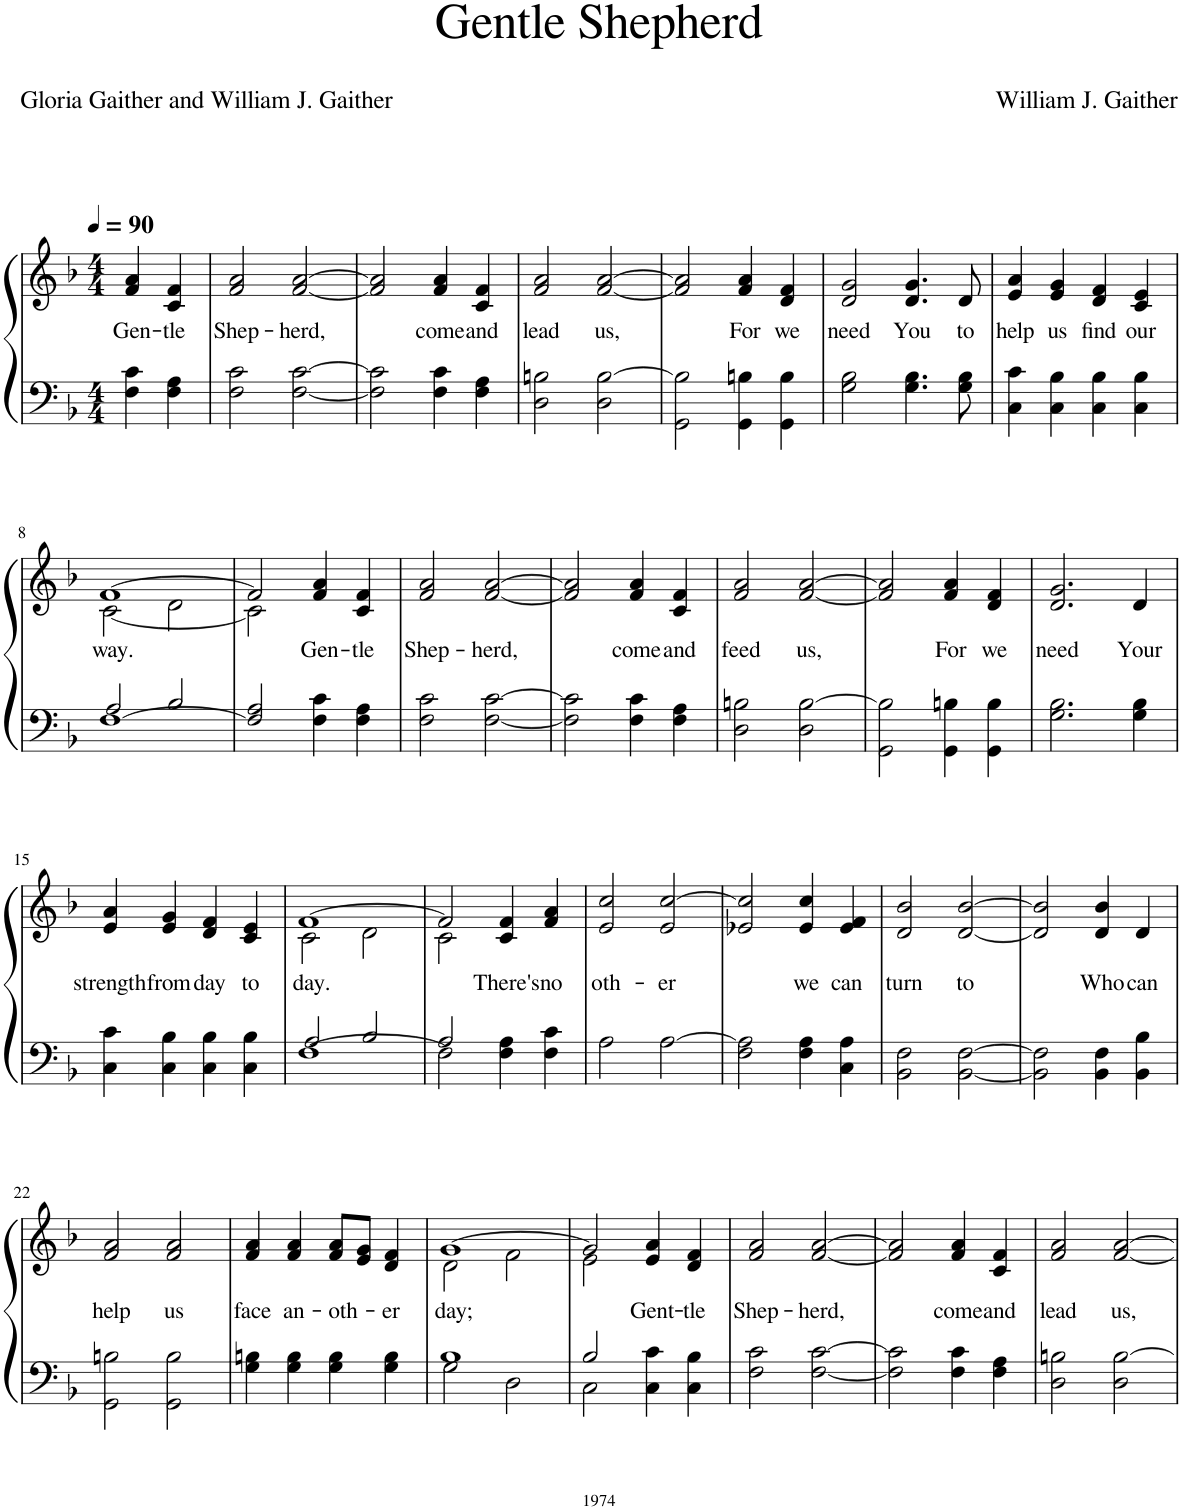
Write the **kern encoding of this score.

**kern	**kern	**text
*part1	*part1	*part1
*staff2	*staff1	*staff1
*I"Piano	*	*
*I'Pno.	*	*
*clefF4	*clefG2	*
*k[b-]	*k[b-]	*
*M4/4	*M4/4	*
*MM90	*MM90	*
=1	=1	=1
!	!	!LO:LY:b
4F\ 4c\	4f/ 4a/	Gen-
!	!	!LO:LY:b
4F\ 4A\	4c/ 4f/	-tle
=2	=2	=2
!	!	!LO:LY:b
2F\ 2c\	2f/ 2a/	Shep-
!	!	!LO:LY:b
[2F\ [2c\	[2f/ [2a/	-herd,
=3	=3	=3
2F\] 2c\]	2f/] 2a/]	.
!	!	!LO:LY:b
4F\ 4c\	4f/ 4a/	come
!	!	!LO:LY:b
4F\ 4A\	4c/ 4f/	and
=4	=4	=4
!	!	!LO:LY:b
2D\ 2Bn\	2f/ 2a/	lead
!	!	!LO:LY:b
2D\ [2B\	[2f/ [2a/	us,
=5	=5	=5
2GG\ 2B\]	2f/] 2a/]	.
!	!	!LO:LY:b
4GG\ 4Bn\	4f/ 4a/	For
!	!	!LO:LY:b
4GG\ 4B\	4d/ 4f/	we
=6	=6	=6
!	!	!LO:LY:b
2G\ 2B-\	2d/ 2g/	need
!	!	!LO:LY:b
4.G\ 4.B-\	4.d/ 4.g/	You
!	!	!LO:LY:b
8G\ 8B-\	8d/	to
=7	=7	=7
!	!	!LO:LY:b
4C\ 4c\	4e/ 4a/	help
!	!	!LO:LY:b
4C\ 4B-\	4e/ 4g/	us
!	!	!LO:LY:b
4C\ 4B-\	4d/ 4f/	find
!	!	!LO:LY:b
4C\ 4B-\	4c/ 4e/	our
!!LO:LB:g=z
=8	=8	=8
*^	*	*
!	!	!	!LO:LY:b
*	*	*^	*
[1F	2A/	[1f	[2c\	way.
.	2B-/	.	2d\	.
*v	*v	*	*	*
=9	=9	=9	=9
2F/] 2A/	2f/]	2c\]	.
!	!	!	!LO:LY:b
4F\ 4c\	4f/ 4a/	2ryy	Gen-
!	!	!	!LO:LY:b
4F\ 4A\	4c/ 4f/	.	-tle
*	*v	*v	*
=10	=10	=10
!	!	!LO:LY:b
2F\ 2c\	2f/ 2a/	Shep-
!	!	!LO:LY:b
[2F\ [2c\	[2f/ [2a/	-herd,
=11	=11	=11
2F\] 2c\]	2f/] 2a/]	.
!	!	!LO:LY:b
4F\ 4c\	4f/ 4a/	come
!	!	!LO:LY:b
4F\ 4A\	4c/ 4f/	and
=12	=12	=12
!	!	!LO:LY:b
2D\ 2Bn\	2f/ 2a/	feed
!	!	!LO:LY:b
2D\ [2B\	[2f/ [2a/	us,
=13	=13	=13
2GG\ 2B\]	2f/] 2a/]	.
!	!	!LO:LY:b
4GG\ 4Bn\	4f/ 4a/	For
!	!	!LO:LY:b
4GG\ 4B\	4d/ 4f/	we
=14	=14	=14
!	!	!LO:LY:b
2.G\ 2.B-\	2.d/ 2.g/	need
!	!	!LO:LY:b
4G\ 4B-\	4d/	Your
!!LO:LB:g=z
=15	=15	=15
!	!	!LO:LY:b
4C\ 4c\	4e/ 4a/	strength
!	!	!LO:LY:b
4C\ 4B-\	4e/ 4g/	from
!	!	!LO:LY:b
4C\ 4B-\	4d/ 4f/	day
!	!	!LO:LY:b
4C\ 4B-\	4c/ 4e/	to
=16	=16	=16
*^	*	*
!	!	!	!LO:LY:b
*	*	*^	*
[1F	2A/	[1f	2c\	day.
.	2B-/	.	2d\	.
=17	=17	=17	=17	=17
2F\]	2A/	2f/]	2c\	.
!	!	!	!	!LO:LY:b
4F\ 4A\	2ryy	4c/ 4f/	2ryy	There's
!	!	!	!	!LO:LY:b
4F\ 4c\	.	4f/ 4a/	.	no
*v	*v	*	*	*
*	*v	*v	*
=18	=18	=18
!	!	!LO:LY:b
2A\	2e/ 2cc/	oth-
!	!	!LO:LY:b
[2A\	2e/ [2cc/	-er
=19	=19	=19
2F\ 2A\]	2e-X/ 2cc/]	.
!	!	!LO:LY:b
4F\ 4A\	4e-/ 4cc/	we
!	!	!LO:LY:b
4C\ 4A\	4e-/ 4f/	can
=20	=20	=20
!	!	!LO:LY:b
2BB-\ 2F\	2d/ 2b-/	turn
!	!	!LO:LY:b
[2BB-\ [2F\	[2d/ [2b-/	to
=21	=21	=21
2BB-\] 2F\]	2d/] 2b-/]	.
!	!	!LO:LY:b
4BB-\ 4F\	4d/ 4b-/	Who
!	!	!LO:LY:b
4BB-\ 4B-\	4d/	can
!!LO:LB:g=z
=22	=22	=22
!	!	!LO:LY:b
2GG\ 2Bn\	2f/ 2a/	help
!	!	!LO:LY:b
2GG\ 2B\	2f/ 2a/	us
=23	=23	=23
!	!	!LO:LY:b
4G\ 4Bn\	4f/ 4a/	face
!	!	!LO:LY:b
4G\ 4B\	4f/ 4a/	an-
!	!	!LO:LY:b
4G\ 4B\	8f/ 8a/L	-oth-
.	8e/ 8g/J	.
!	!	!LO:LY:b
4G\ 4B\	4d/ 4f/	-er
=24	=24	=24
*^	*	*
!	!	!	!LO:LY:b
*	*	*^	*
1B-	2G\	[1g	2d\	day;
.	2D\	.	2f\	.
=25	=25	=25	=25	=25
2B-/	2C\	2g/]	2e\	.
!	!	!	!	!LO:LY:b
4C\ 4c\	2ryy	4e/ 4a/	2ryy	Gent-
!	!	!	!	!LO:LY:b
4C\ 4B-\	.	4d/ 4f/	.	-tle
*v	*v	*	*	*
*	*v	*v	*
=26	=26	=26
!	!	!LO:LY:b
2F\ 2c\	2f/ 2a/	Shep-
!	!	!LO:LY:b
[2F\ [2c\	[2f/ [2a/	-herd,
=27	=27	=27
2F\] 2c\]	2f/] 2a/]	.
!	!	!LO:LY:b
4F\ 4c\	4f/ 4a/	come
!	!	!LO:LY:b
4F\ 4A\	4c/ 4f/	and
=28	=28	=28
!	!	!LO:LY:b
2D\ 2Bn\	2f/ 2a/	lead
!	!	!LO:LY:b
2D\ [2B\	[2f/ [2a/	us,
=	=	=
*-	*-	*-
